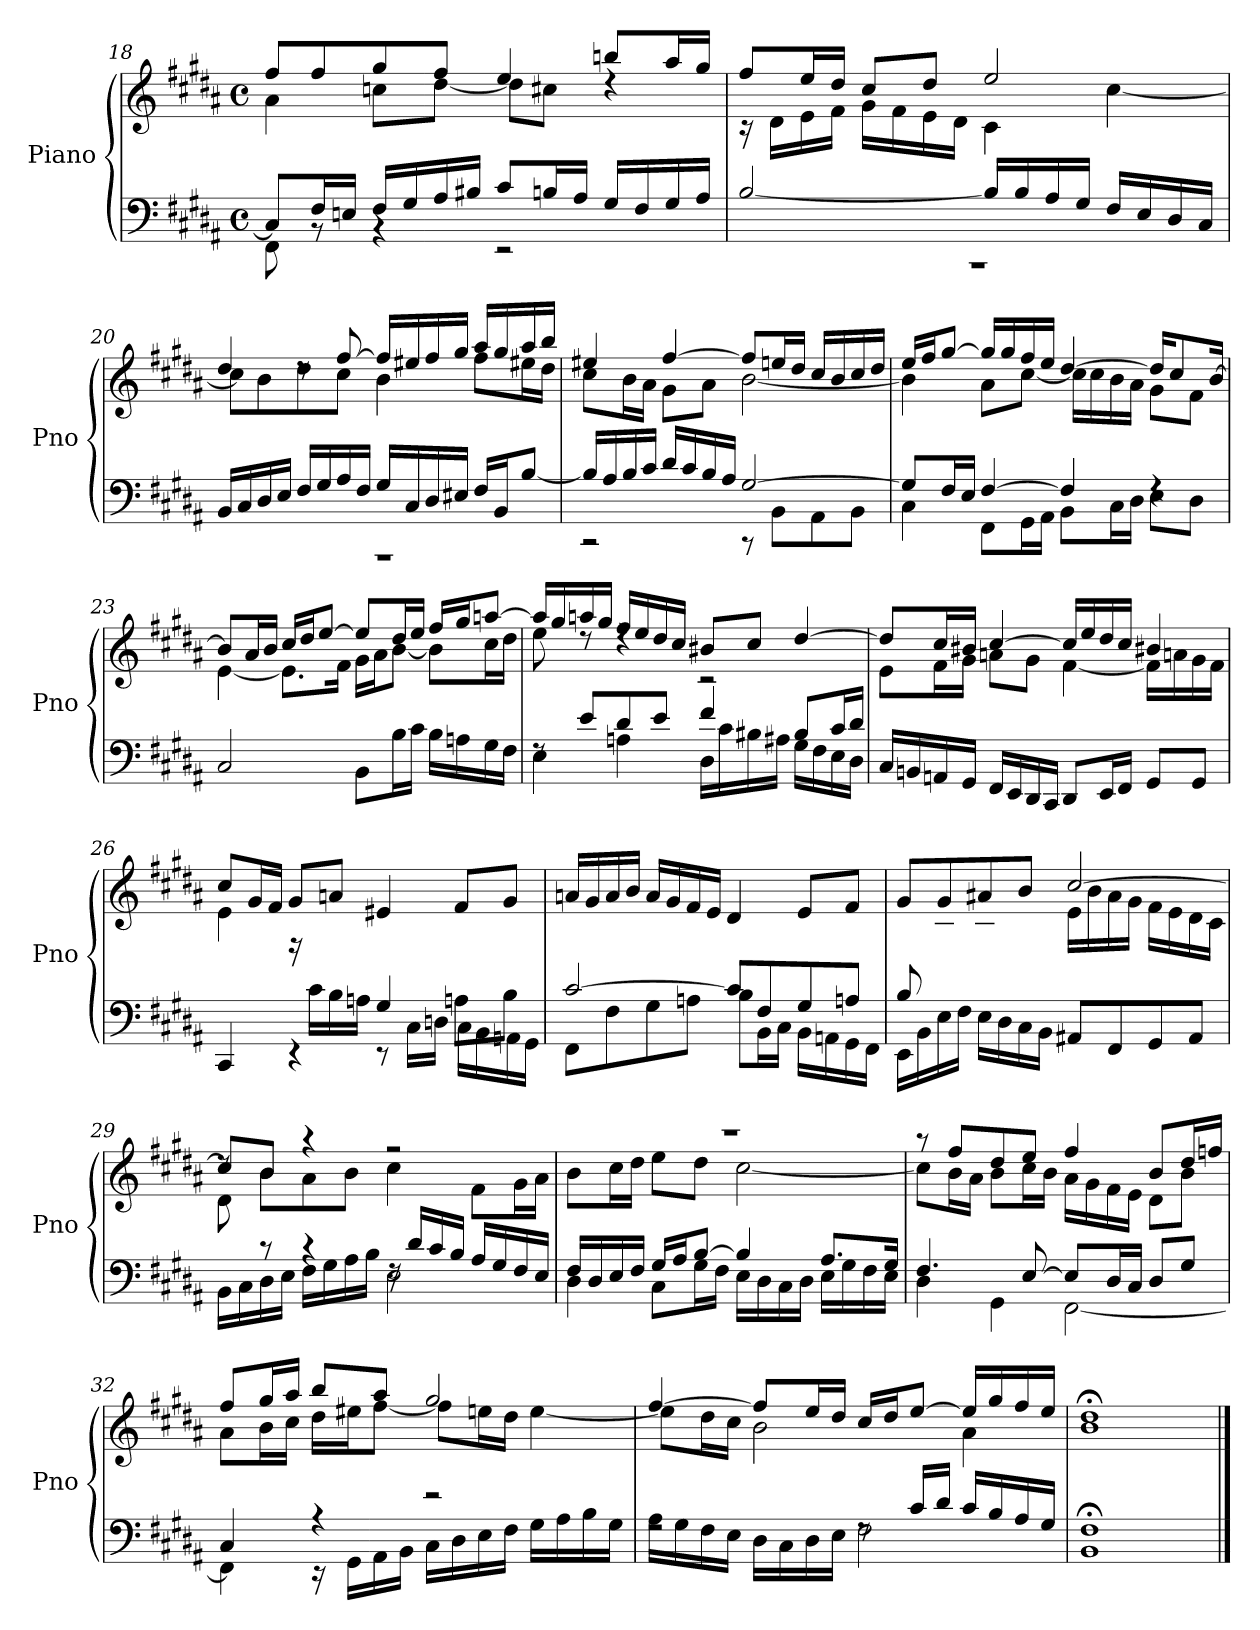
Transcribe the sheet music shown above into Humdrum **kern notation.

**kern	**kern
*part1	*part1
*staff2	*staff1
*I"Piano	*
*I'Pno	*
*clefF4	*clefG2
*k[f#c#g#d#a#]	*k[f#c#g#d#a#]
*M4/4	*M4/4
*met(c)	*met(c)
=18	=18
*^	*^
8C#/L]	8FF#\	8ff#/L	4a#\
16F#/L	8rBB	8ff#/	.
16En/JJ	.	.	.
16F#/LL	4rBB	8gg#/	8ccni\L
16G#/	.	.	.
16A#/	.	8ff#/J	[8dd#\J
16B#X/JJ	.	.	.
8c#/L	2r	4ee/	8dd#\L]
16Bn/L	.	.	8cc#\J
16A#/JJ	.	.	.
16G#/LL	.	8bbn/L	4rdd
16F#/	.	.	.
16G#/	.	16aa#/L	.
16A#/JJ	.	16gg#/JJ	.
!!LO:LB:g=z	!!
=19	=19	=19	=19
1rCC	[2B/	8ff#/L	16r
.	.	.	16d#\LL
.	.	16ee/L	16e\
.	.	16dd#/JJ	16f#\JJ
.	.	8cc#/L	16g#\LL
.	.	.	16f#\
.	.	8dd#/J	16e\
.	.	.	16d#\JJ
.	16B/LL]	2ee/	4c#\
.	16B/	.	.
.	16A#/	.	.
.	16G#/JJ	.	.
.	16F#/LL	.	[4cc#\
.	16E/	.	.
.	16D#/	.	.
.	16C#/JJ	.	.
!!LO:LB:g=z	!!
=20	=20	=20	=20
1rAAA	16BB/LL	4dd#/	8cc#\L]
.	16C#/	.	.
.	16D#/	.	8b\
.	16E/JJ	.	.
.	16F#/LL	8rdd	8dd#\
.	16G#/	.	.
.	16A#/	[8ff#/	8cc#\J
.	16F#/JJ	.	.
.	16G#/LL	16ff#/LL]	4b\
.	16C#/	16ee#X/	.
.	16D#/	16ff#/	.
.	16E#X/JJ	16gg#/JJ	.
.	16F#/LL	16aa#/LL	8ff#\L
.	16BB/J	16gg#/	.
.	[8B/J	16aa#/	16ee#X\L
.	.	16bb/JJ	16dd#\JJ
=21	=21	=21	=21
2rCC	16B/LL]	4ee#X/	8cc#\L
.	16A#/	.	.
.	16B/	.	16b\L
.	16c#/JJ	.	16a#\JJ
.	16d#/LL	[4ff#/	8g#\L
.	16c#/	.	.
.	16B/	.	8a#\J
.	16A#/JJ	.	.
[2G#/	8rCC	8ff#/L]	[2b\
.	8BB\L	16een/L	.
.	.	16dd#/JJ	.
.	8AA#\	16cc#/LL	.
.	.	16b/	.
.	8BB\J	16cc#/	.
.	.	16dd#/JJ	.
!!LO:LB:g=z	!!
=22	=22	=22	=22
8G#/L]	4C#\	16ee/LL	4b\]
.	.	16ff#/J	.
16F#/L	.	[8gg#/J	.
16E/JJ	.	.	.
[4F#/	8FF#\L	16gg#/LL]	8a#\L
.	.	16gg#/	.
.	16GG#\L	16ff#/	[8cc#\J
.	16AA#\JJ	16ee/JJ	.
4F#/]	8BB\L	[4dd#/	16cc#\LL]
.	.	.	16cc#\
.	16C#\L	.	16b\
.	16D#\JJ	.	16a#\JJ
4rF	8E\L	16dd#/KL]	8g#\L
.	.	8cc#/	.
.	8D#\J	.	8f#\J
.	.	[16b/Jk	.
*v	*v	*	*
!!LO:PB:g=z	!!
=23	=23	=23
2C#/	8b/L]	[4e\
.	16a#/L	.
.	16b/JJ	.
.	16cc#/LL	8.e\L]
.	16dd#/J	.
.	[8ee/J	.
.	.	16f#\Jk
8BB\L	8ee/L]	16g#\LL
.	.	16a#\J
16B\L	16dd#/L	[8b\J
16c#\JJ	16ee/JJ	.
16B\LL	16ff#/LL	8b\L]
16An\	16gg#/J	.
16G#\	[8aan/J	16cc#\L
16F#\JJ	.	16dd#\JJ
=24	=24	=24
*^	*	*
8rF	4E\	16aa/LL]	8ee\
.	.	16gg#/	.
8e/L	.	16aan/	8rdd
.	.	16gg#/JJ	.
8d#/	4An\	16ff#/LL	4rdd
.	.	16ee/	.
8e/J	.	16dd#/	.
.	.	16cc#/JJ	.
4f#/	16D#\LL	8b#X/L	2r
.	16c#\	.	.
.	16B#X\	8cc#/J	.
.	16A#X\JJ	.	.
8B#/L	16G#\LL	[4dd#/	.
.	16F#\	.	.
16c#/L	16E\	.	.
16d#/JJ	16D#\JJ	.	.
*v	*v	*	*
!!LO:LB:g=z	!!
=25	=25	=25
16C#/LL	8dd#/L]	8e\L
16BBn/	.	.
16AAn/	16cc#/L	16f#\L
16GG#/JJ	16b#X/JJ	16g#\JJ
16FF#/LL	[4cc#/	8an\L
16EE/	.	.
16DD#/	.	8g#\J
16CC#/JJ	.	.
8DD#/L	16cc#/LL]	[4f#\
.	16ee/	.
16EE/L	16dd#/	.
16FF#/JJ	16cc#/JJ	.
8GG#/L	4b#X/	16f#\LL]
.	.	16an\
8GG#/J	.	16g#\
.	.	16f#\JJ
!!LO:PB:g=z	!!
=26	=26	=26
*^	*	*
4ryy	4CC#/	8cc#/L	4e\
.	.	16g#/L	.
.	.	16f#/JJ	.
16ryy	4r	8g#/L	16rF
16c#\LL	.	.	2ryy
16B\	.	8an/J	.
16An\JJ	.	.	.
4G#/	8r	4e#X/	.
.	16C#\LL	.	.
.	16Dn\JJ	.	.
8An\L	16C#\LL	8f#/L	.
.	16BB\	.	8.ryy
8B\J	16AAn\	8g#/J	.
.	16GG#\JJ	.	.
*	*	*v	*v
=27	=27	=27
[2c#/	8FF#\L	16an/LL
.	.	16g#/
.	8F#\	16a/
.	.	16b/JJ
.	8G#\	16a/LL
.	.	16g#/
.	8An\J	16f#/
.	.	16e/JJ
8c#/L]	8B\L	4d#/
8F#/	16BB\L	.
.	16C#\JJ	.
8G#/	16BB\LL	8e/L
.	16AAn\	.
8An/J	16GG#\	8f#/J
.	16FF#\JJ	.
!!LO:LB:g=z
=28	=28	=28
*	*	*^
8B/L	16EE\LL	8g#/L	8ryy
.	16BB\	.	.
2..ryy	16E\	8g#/	8B\
.	16F#\JJ	.	.
.	16E\LL	8a#X/	8c#\
.	16D#\	.	.
.	16C#\	8b/J	8d#\J
.	16BB\JJ	.	.
.	8AA#X/L	[2cc#/	16e\LL
.	.	.	16b\
.	8FF#/	.	16a#\
.	.	.	16g#\JJ
.	8GG#/	.	16f#\LL
.	.	.	16e\
.	8AA#/J	.	16d#\
.	.	.	16c#\JJ
!!LO:LB:g=z
=29	=29	=29	=29
*	*	*	*^
8ryy	16BB\LL	8cc#/L]	8rdd	8d#\
.	16C#\	.	.	.
8rc	16D#\	8b/J	8b\L	2..ryy
.	16E\JJ	.	.	.
4rc	16F#\LL	4r	8a#\	.
.	16G#\	.	.	.
.	16A#\	.	8b\J	.
.	16B\JJ	.	.	.
16rF	2E\	2r	4cc#\	.
16d#/LL	.	.	.	.
16c#/	.	.	.	.
16B/JJ	.	.	.	.
16A#/LL	.	.	8f#\L	.
16G#/	.	.	.	.
16F#/	.	.	16g#\L	.
16E/JJ	.	.	16a#\JJ	.
*	*	*	*v	*v
=30	=30	=30	=30
16F#/LL	4D#\	1r	8b\L
16D#/	.	.	.
16E/	.	.	16cc#\L
16F#/JJ	.	.	16dd#\JJ
16G#/LL	8C#\L	.	8ee\L
16A#/J	.	.	.
[8B/J	16G#\L	.	8dd#\J
.	16F#\JJ	.	.
4B/]	16E\LL	.	[2cc#\
.	16D#\	.	.
.	16C#\	.	.
.	16D#\JJ	.	.
8.A#/L	16E\LL	.	.
.	16G#\	.	.
.	16F#\	.	.
16G#/Jk	16E\JJ	.	.
=31	=31	=31	=31
4.F#/	4D#\	8r	8cc#\L]
.	.	8ff#/L	16b\L
.	.	.	16a#\JJ
.	4GG#\	8dd#/	8b\L
[8E/	.	8ee/J	16cc#\L
.	.	.	16b\JJ
8E/L]	[2FF#\	4ff#/	16a#\LL
.	.	.	16g#\
16D#/L	.	.	16f#\
16C#/JJ	.	.	16e\JJ
8D#/L	.	8b/L	8d#\L
8G#/J	.	16dd#/L	8b\J
.	.	16ffni/JJ	.
!!LO:LB:g=z	!!
=32	=32	=32	=32
4C#/	4FF#\]	8ff#/L	8a#\L
.	.	16gg#/L	16b\L
.	.	16aa#/JJ	16cc#\JJ
4r	16r	8bb/L	16dd#\LL
.	16GG#\LL	.	16ee#X\J
.	16AA#\	8aa#/J	[8ff#\J
.	16BB\JJ	.	.
2r	16C#\LL	2gg#/	8ff#\L]
.	16D#\	.	.
.	16E\	.	16een\L
.	16F#\JJ	.	16dd#\JJ
.	16G#\LL	.	[4ee\
.	16A#\	.	.
.	16B\	.	.
.	16G#\JJ	.	.
=33	=33	=33	=33
2rF	16A#\LL	[4ff#/	8ee\L]
.	16G#\	.	.
.	16F#\	.	16dd#\L
.	16E\JJ	.	16cc#\JJ
.	16D#\LL	8ff#/L]	2b\
.	16C#\	.	.
.	16D#\	16ee/L	.
.	16E\JJ	16dd#/JJ	.
8rF	2F#\	16cc#/LL	.
.	.	16dd#/J	.
16c#/LL	.	[8ee/J	.
16d#/JJ	.	.	.
16c#/LL	.	16ee/LL]	4a#\
16B/	.	16gg#/	.
16A#/	.	16ff#/	.
16G#/JJ	.	16ee/JJ	.
*v	*v	*	*
*	*v	*v
=34	=34
1BB; 1F#;	1b;< 1dd#;<
==	==
*-	*-
